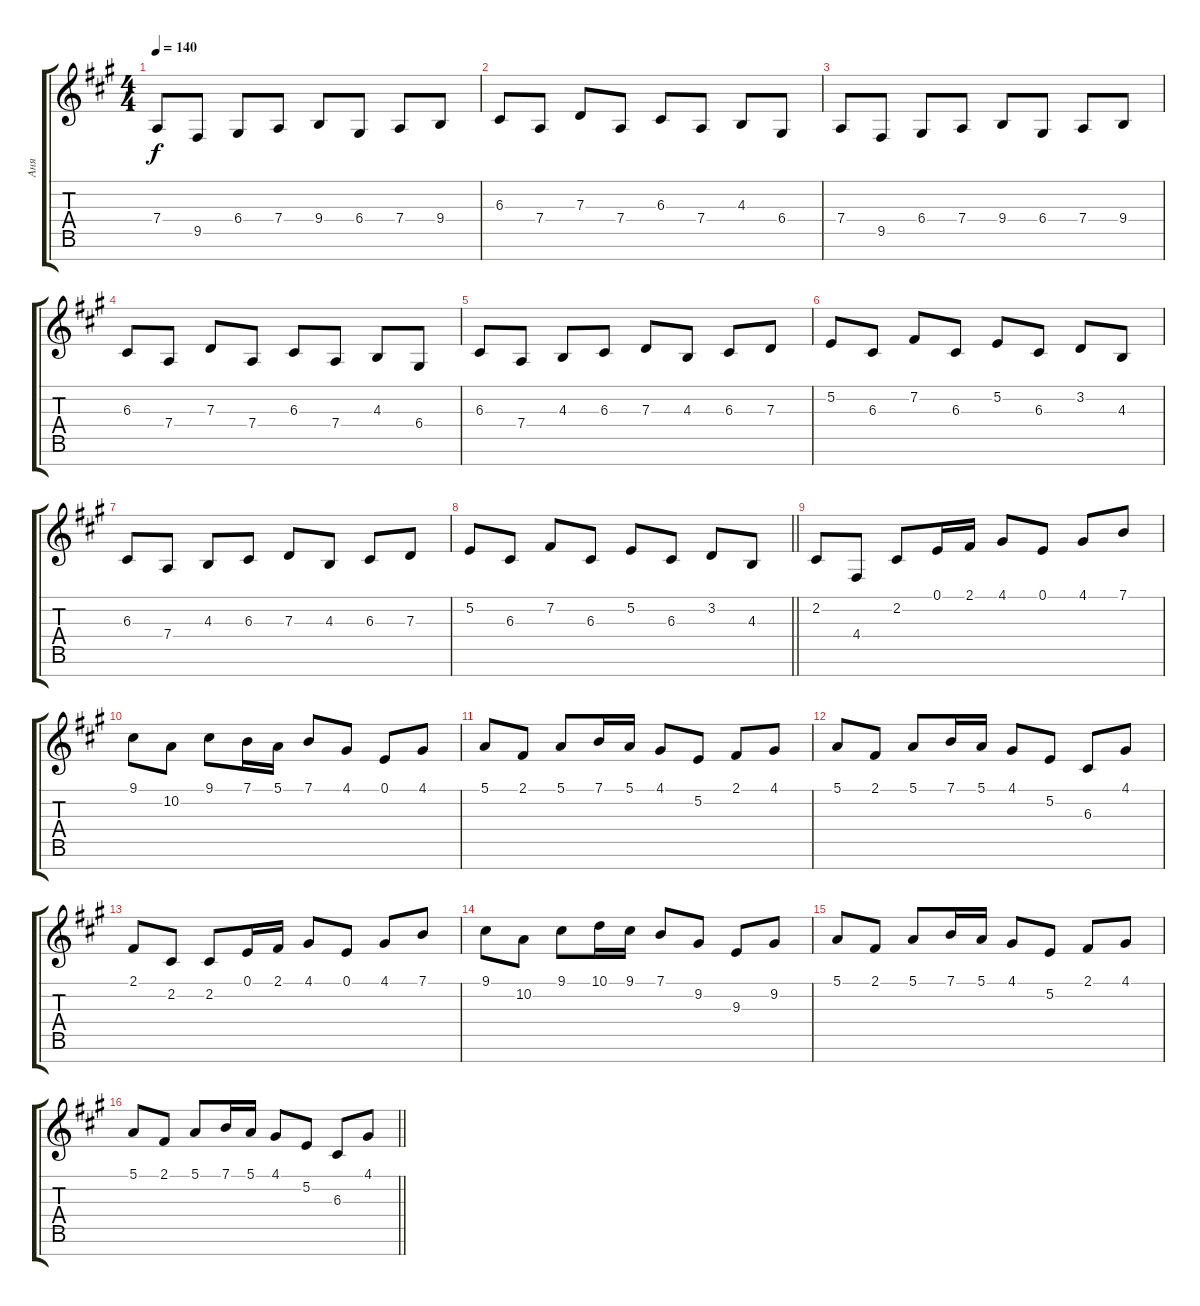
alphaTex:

\track ("Аня" "Аня") {instrument stringensemble1}
\staff {score tabs}
\tuning (E4 B3 G3 D3 A2 E2 B1) {hide}
\ts (4 4)
\tempo 140
\clef g2
\ks f#minor
7.4.8{dy f} 9.5.8 6.4.8 7.4.8 9.4.8 6.4.8 7.4.8 9.4.8 |
6.3.8 7.4.8 7.3.8 7.4.8 6.3.8 7.4.8 4.3.8 6.4.8 |
7.4.8 9.5.8 6.4.8 7.4.8 9.4.8 6.4.8 7.4.8 9.4.8 |
6.3.8 7.4.8 7.3.8 7.4.8 6.3.8 7.4.8 4.3.8 6.4.8 |
6.3.8 7.4.8 4.3.8 6.3.8 7.3.8 4.3.8 6.3.8 7.3.8 |
5.2.8 6.3.8 7.2.8 6.3.8 5.2.8 6.3.8 3.2.8 4.3.8 |
6.3.8 7.4.8 4.3.8 6.3.8 7.3.8 4.3.8 6.3.8 7.3.8 |
\barLineRight lightlight
5.2.8 6.3.8 7.2.8 6.3.8 5.2.8 6.3.8 3.2.8 4.3.8 |
\section ("" "")
2.2.8 4.4.8 2.2.8 0.1.16 2.1.16 4.1.8 0.1.8 4.1.8 7.1.8 |
9.1.8 10.2.8 9.1.8 7.1.16 5.1.16 7.1.8 4.1.8 0.1.8 4.1.8 |
5.1.8 2.1.8 5.1.8 7.1.16 5.1.16 4.1.8 5.2.8 2.1.8 4.1.8 |
5.1.8 2.1.8 5.1.8 7.1.16 5.1.16 4.1.8 5.2.8 6.3.8 4.1.8 |
2.1.8 2.2.8 2.2.8 0.1.16 2.1.16 4.1.8 0.1.8 4.1.8 7.1.8 |
9.1.8 10.2.8 9.1.8 10.1.16 9.1.16 7.1.8 9.2.8 9.3.8 9.2.8 |
5.1.8 2.1.8 5.1.8 7.1.16 5.1.16 4.1.8 5.2.8 2.1.8 4.1.8 |
\barLineRight lightlight
5.1.8 2.1.8 5.1.8 7.1.16 5.1.16 4.1.8 5.2.8 6.3.8 4.1.8
